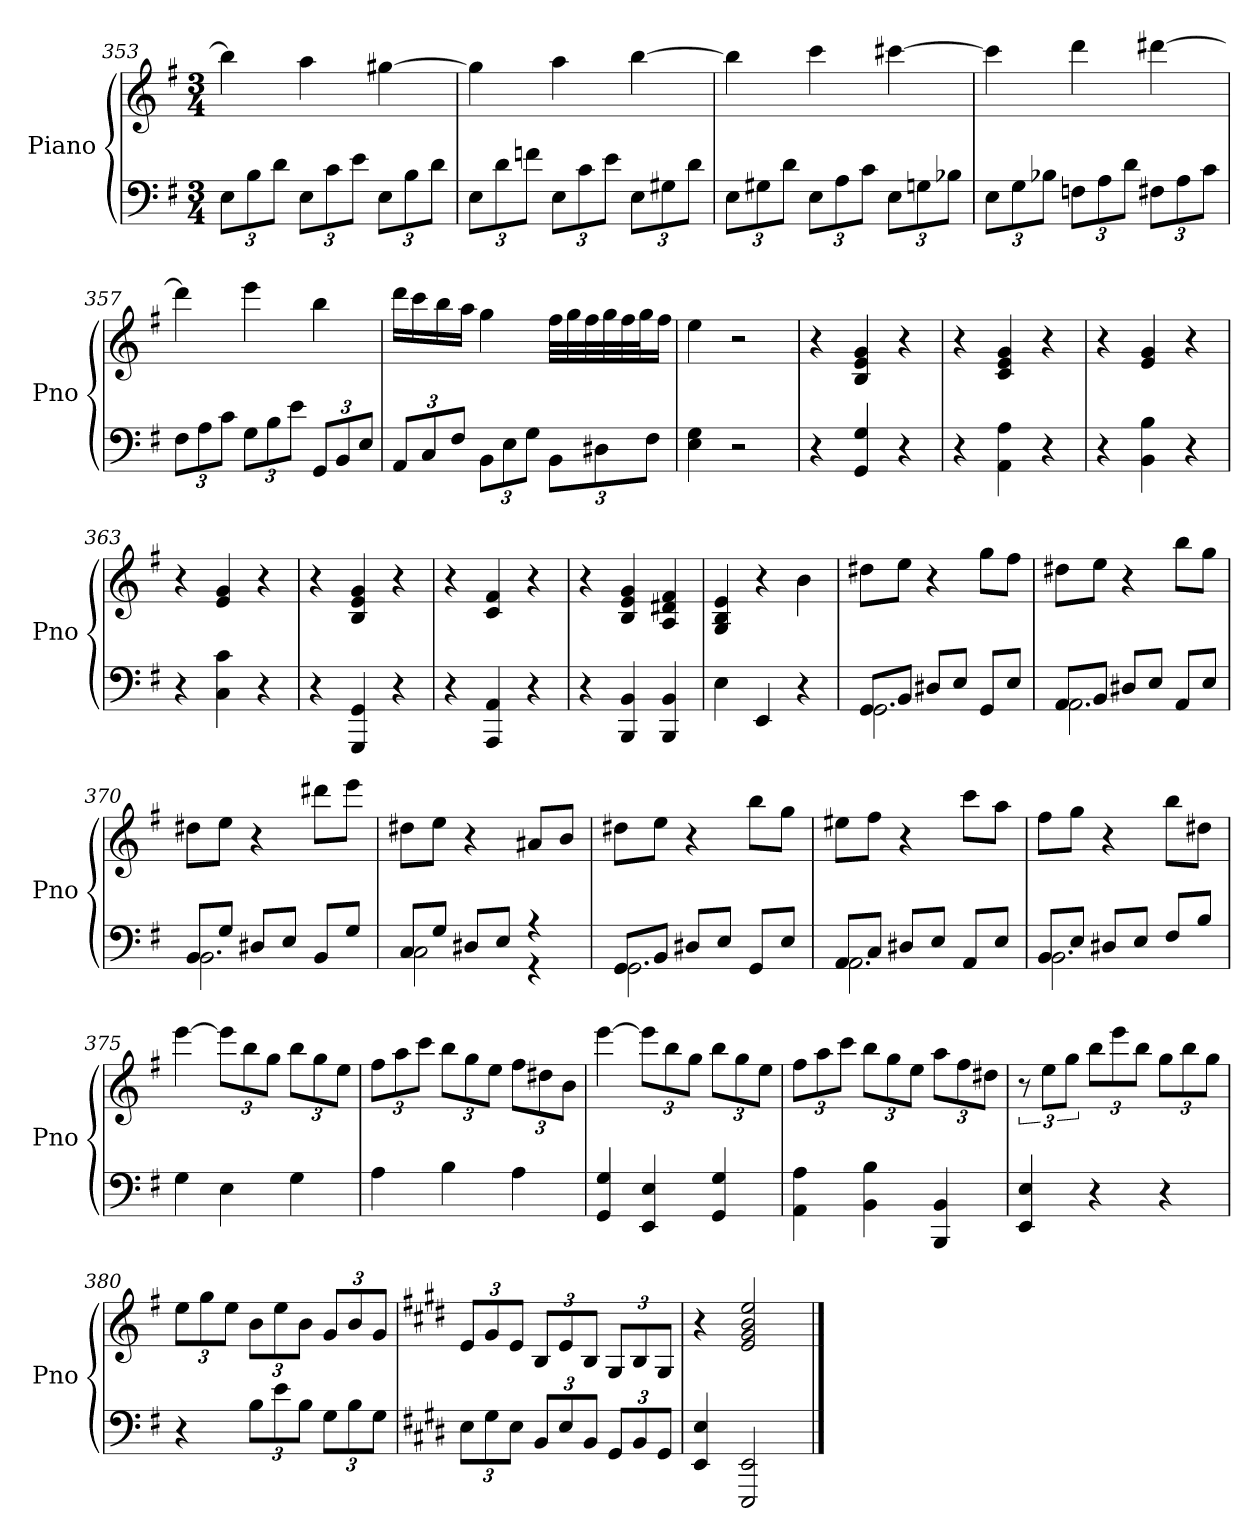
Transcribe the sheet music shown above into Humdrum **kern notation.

**kern	**kern
*part1	*part1
*staff2	*staff1
*I"Piano	*
*I'Pno	*
*clefF4	*clefG2
*k[f#]	*k[f#]
*M3/4	*M3/4
=353	=353
12E\L	4bb\]
12B\	.
12d\J	.
12E\L	4aa\
12c\	.
12e\J	.
12E\L	[4gg#X\
12B\	.
12d\J	.
=354	=354
12E\L	4gg#\]
12d\	.
12fn\J	.
12E\L	4aa\
12c\	.
12e\J	.
12E\L	[4bb\
12G#X\	.
12d\J	.
!!LO:LB:g=z
=355	=355
12E\L	4bb\]
12G#X\	.
12d\J	.
12E\L	4ccc\
12A\	.
12c\J	.
12E\L	[4ccc#X\
12Gn\	.
12B-X\J	.
=356	=356
12E\L	4ccc#\]
12G\	.
12B-X\J	.
12Fn\L	4ddd\
12A\	.
12d\J	.
12F#X\L	[4ddd#X\
12A\	.
12c\J	.
=357	=357
12F#\L	4ddd#\]
12A\	.
12c\J	.
12G\L	4eee\
12B\	.
12e\J	.
12GG/L	4bb\
12BB/	.
12E/J	.
=358	=358
12AA/L	16ddd\LL
.	16ccc\
12C/	.
.	16bb\
12F#/J	.
.	16aa\JJ
12BB\L	4gg\
12E\	.
12G\J	.
12BB\L	32ff#\LLL
.	32gg\
.	32ff#\
12D#X\	.
.	32gg\
.	32ff#\
.	32gg\J
12F#\J	.
.	16ff#\JJ
=359	=359
4E\ 4G\	4ee\
2r	2r
=360	=360
4r	4r
4GG/ 4G/	4B/ 4e/ 4g/
4r	4r
=361	=361
4r	4r
4AA\ 4A\	4c/ 4e/ 4g/
4r	4r
=362	=362
4r	4r
4BB\ 4B\	4e/ 4g/
4r	4r
!!LO:LB:g=z
=363	=363
4r	4r
4C\ 4c\	4e/ 4g/
4r	4r
=364	=364
4r	4r
4GGG/ 4GG/	4B/ 4e/ 4g/
4r	4r
=365	=365
4r	4r
4AAA/ 4AA/	4c/ 4f#/
4r	4r
=366	=366
4r	4r
4BBB/ 4BB/	4B/ 4e/ 4g/
4BBB/ 4BB/	4A/ 4d#X/ 4f#/
=367	=367
4E\	4G/ 4B/ 4e/
4EE/	4r
4r	4b\
=368	=368
*^	*
8GG/L	2.GG\	8dd#X\L
8BB/J	.	8ee\J
8D#X/L	.	4r
8E/J	.	.
8GG/L	.	8gg\L
8E/J	.	8ff#\J
=369	=369	=369
8AA/L	2.AA\	8dd#X\L
8BB/J	.	8ee\J
8D#X/L	.	4r
8E/J	.	.
8AA/L	.	8bb\L
8E/J	.	8gg\J
=370	=370	=370
8BB/L	2.BB\	8dd#X\L
8G/J	.	8ee\J
8D#X/L	.	4r
8E/J	.	.
8BB/L	.	8ddd#X\L
8G/J	.	8eee\J
=371	=371	=371
8C/L	2C\	8dd#X\L
8G/J	.	8ee\J
8D#X/L	.	4r
8E/J	.	.
4r	4r	8a#X/L
.	.	8b/J
!!LO:PB:g=z
=372	=372	=372
8GG/L	2.GG\	8dd#X\L
8BB/J	.	8ee\J
8D#X/L	.	4r
8E/J	.	.
8GG/L	.	8bb\L
8E/J	.	8gg\J
=373	=373	=373
8AA/L	2.AA\	8ee#X\L
8C/J	.	8ff#\J
8D#X/L	.	4r
8E/J	.	.
8AA/L	.	8ccc\L
8E/J	.	8aa\J
=374	=374	=374
8BB/L	2.BB\	8ff#\L
8E/J	.	8gg\J
8D#X/L	.	4r
8E/J	.	.
8F#/L	.	8bb\L
8B/J	.	8dd#X\J
*v	*v	*
=375	=375
4G\	[4eee\
*	*Xbrackettup
4E\	12eee\L]
.	12bb\
.	12gg\J
4G\	12bb\L
.	12gg\
.	12ee\J
=376	=376
4A\	12ff#\L
.	12aa\
.	12ccc\J
4B\	12bb\L
.	12gg\
.	12ee\J
4A\	12ff#\L
.	12dd#X\
.	12b\J
=377	=377
4GG/ 4G/	[4eee\
4EE/ 4E/	12eee\L]
.	12bb\
.	12gg\J
4GG/ 4G/	12bb\L
.	12gg\
.	12ee\J
=378	=378
4AA\ 4A\	12ff#\L
.	12aa\
.	12ccc\J
4BB\ 4B\	12bb\L
.	12gg\
.	12ee\J
4BBB/ 4BB/	12aa\L
.	12ff#\
.	12dd#X\J
!!LO:LB:g=z
=379	=379
*	*brackettup
4EE/ 4E/	12r
.	12ee\L
.	12gg\J
*	*Xbrackettup
4r	12bb\L
.	12eee\
.	12bb\J
4r	12gg\L
.	12bb\
.	12gg\J
=380	=380
4r	12ee\L
.	12gg\
.	12ee\J
*Xbrackettup	*
12B\L	12b\L
12e\	12ee\
12B\J	12b\J
12G\L	12g/L
12B\	12b/
12G\J	12g/J
=381	=381
*k[f#c#g#d#]	*k[f#c#g#d#]
12E\L	12e/L
12G#\	12g#/
12E\J	12e/J
12BB/L	12B/L
12E/	12e/
12BB/J	12B/J
12GG#/L	12G#/L
12BB/	12B/
12GG#/J	12G#/J
=382	=382
4EE/ 4E/	4r
2EEE/ 2EE/	2e/ 2g#/ 2b/ 2ee/
==	==
*-	*-
